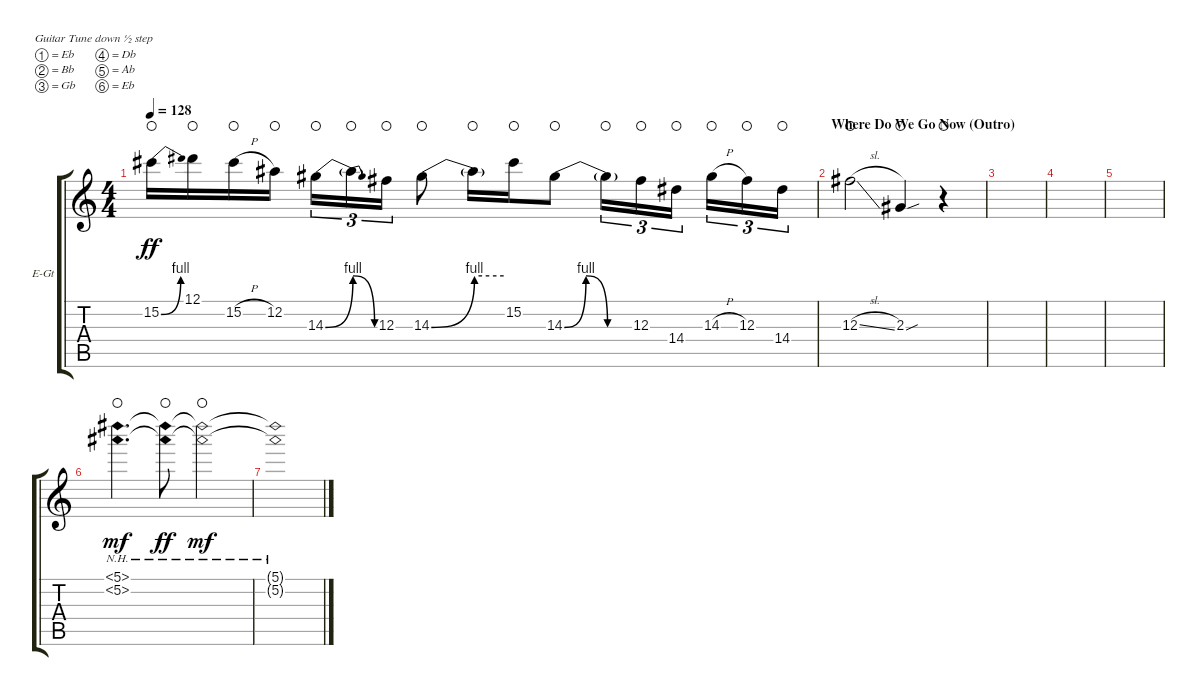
\bracketExtendMode groupsimilarinstruments
\firstSystemTrackNameOrientation horizontal
\otherSystemsTrackNameOrientation horizontal
\track ("Guitar 1 (Slash)" "E-Gt") {instrument overdrivenguitar}
\staff {score tabs}
\tuning (Eb4 Bb3 Gb3 Db3 Ab2 Eb2)
\ts (4 4)
\tempo 128
\clef g2
\ks c
15.2{be (bend 0 0 60 4)}.16{dy ff waho} 12.1.16{waho} 15.2{h}.16{waho} 12.2.16{waho} 14.3{be (bend 0 0 60 4)}.16{tu (3 2) waho} 14.3{be (release 0 4 60 0) t}.16{tu (3 2) waho} 12.3.16{tu (3 2) waho} 14.3{be (bend 0 0 60 4)}.8{waho} 14.3{be (hold 0 4 60 4) t}.16{waho} 15.2.16{waho} 14.3{be (bendrelease 0 0 30 4 30 4 60 0)}.8{waho} 14.3{be (hold 0 0 60 0) t}.16{tu (3 2) waho} 12.3.16{tu (3 2) waho} 14.4.16{tu (3 2) waho} 14.3{h}.16{tu (3 2) waho} 12.3.16{tu (3 2) waho} 14.4.16{tu (3 2) waho} |
\section ("" "Where Do We Go Now (Outro)")
12.3{sl}.2{waho} 2.3{sou}.4{waho} r.4{waho} |
|
|
|
(5.2{nh} 5.1{nh}).4{d dy mf waho} (5.2{nh t} 5.1{nh t}).8{dy ff waho} (5.2{nh t} 5.1{nh t}).2{dy mf waho} |
(5.2{nh t} 5.1{nh t}).1
